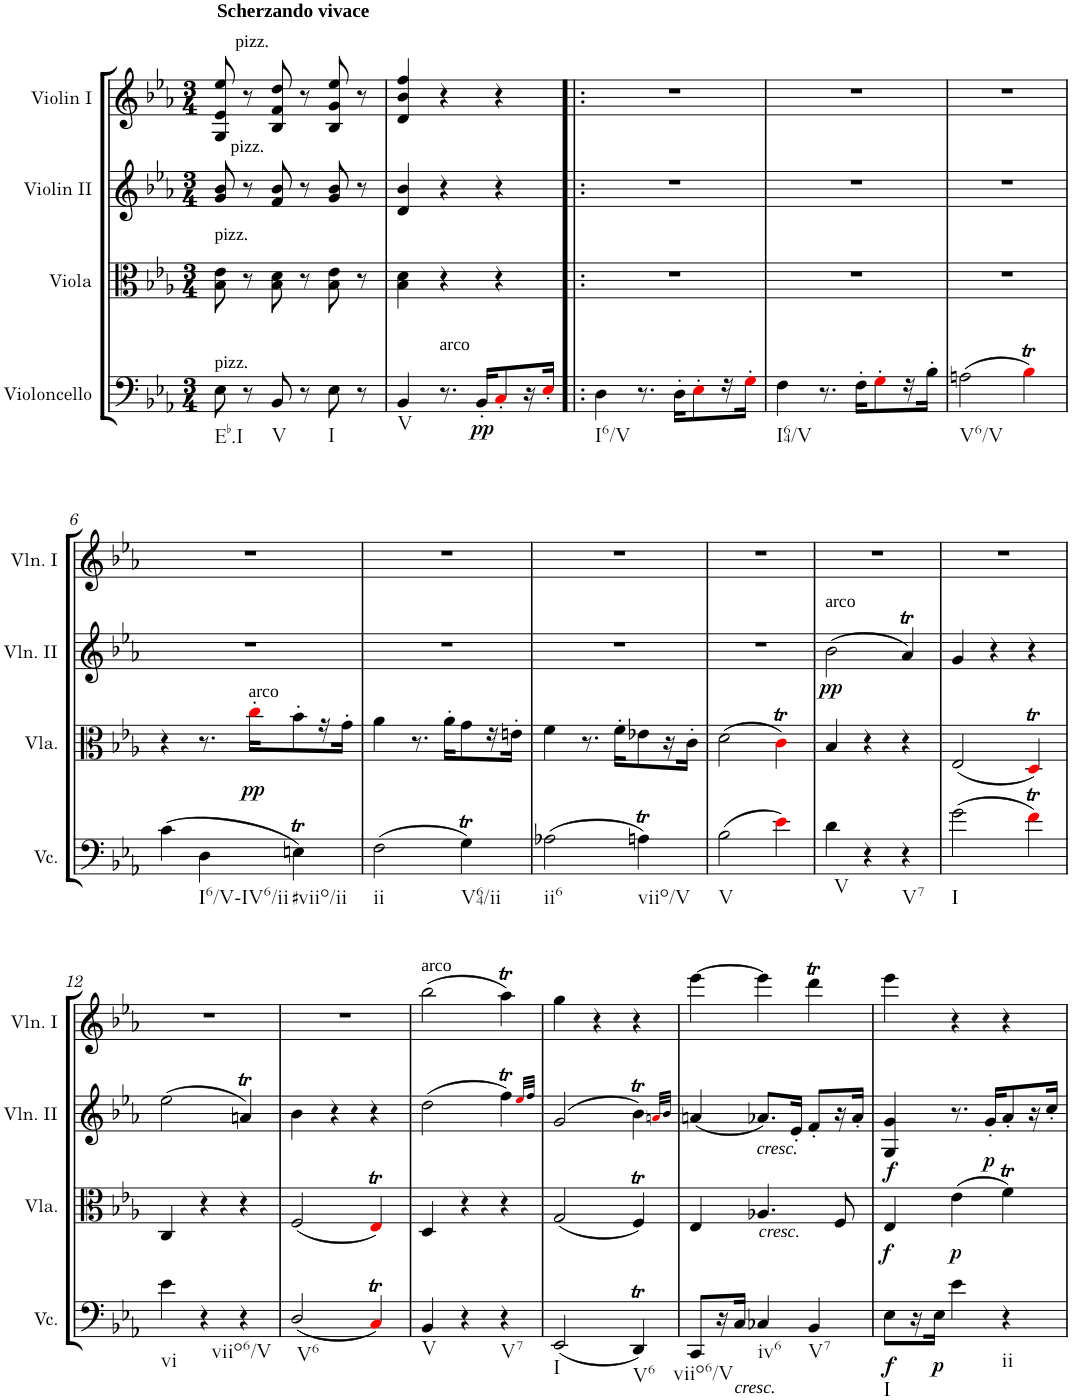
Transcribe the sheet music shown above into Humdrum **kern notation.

**kern	**dynam	**kern	**dynam	**kern	**dynam	**kern
*part4	*part4	*part3	*part3	*part2	*part2	*part1
*staff4	*staff4	*staff3	*staff3	*staff2	*staff2	*staff1
*I"Violoncello	*	*I"Viola	*	*I"Violin II	*	*I"Violin I
*I'Vc.	*	*I'Vla.	*	*I'Vln. II	*	*I'Vln. I
*clefF4	*	*clefC3	*	*clefG2	*	*clefG2
*k[b-e-a-]	*	*k[b-e-a-]	*	*k[b-e-a-]	*	*k[b-e-a-]
*E-:	*	*E-:	*	*E-:	*	*E-:
*M3/4	*	*M3/4	*	*M3/4	*	*M3/4
=1	=1	=1	=1	=1	=1	=1
!	!	!	!	!	!	!LO:TX:a:t=pizz.
!	!	!	!	!	!	!LO:TX:a:B:t=Scherzando vivace
!	!	!	!	!LO:TX:a:t=pizz.	!	!
!	!	!LO:TX:a:t=pizz.	!	!	!	!
!LO:TX:a:t=pizz.	!	!	!	!	!	!
!LO:TX:b:t=Eb.I	!	!	!	!	!	!
8E-\	.	8B-\ 8e-\	.	8g/ 8b-/	.	8G/ 8e-/ 8ee-/
8r	.	8r	.	8r	.	8r
!LO:TX:b:t=V	!	!	!	!	!	!
8BB-/	.	8B-\ 8d\	.	8f/ 8b-/	.	8B-/ 8f/ 8dd/
8r	.	8r	.	8r	.	8r
!LO:TX:b:t=I	!	!	!	!	!	!
8E-\	.	8B-\ 8e-\	.	8g/ 8b-/	.	8B-/ 8g/ 8ee-/
8r	.	8r	.	8r	.	8r
=2	=2	=2	=2	=2	=2	=2
!LO:TX:b:t=V	!	!	!	!	!	!
4BB-/	.	4B-\ 4d\	.	4d/ 4b-/	.	4d/ 4b-/ 4ff/
!LO:TX:a:t=arco	!	!	!	!	!	!
8.r	.	4r	.	4r	.	4r
!	!LO:DY:b	!	!	!	!	!
16BB-'/KL	pp	.	.	.	.	.
8C'i/	.	4r	.	4r	.	4r
16r	.	.	.	.	.	.
16E-'i/JJ	.	.	.	.	.	.
=3!|:	=3!|:	=3!|:	=3!|:	=3!|:	=3!|:	=3!|:
!LO:TX:b:t=I6/V	!	!	!	!	!	!
4D\	.	2.r	.	2.r	.	2.r
8.r	.	.	.	.	.	.
16D'\KL	.	.	.	.	.	.
8E-'i\	.	.	.	.	.	.
16r	.	.	.	.	.	.
16G'i\JJ	.	.	.	.	.	.
=4	=4	=4	=4	=4	=4	=4
!LO:TX:b:t=I64/V	!	!	!	!	!	!
4F\	.	2.r	.	2.r	.	2.r
8.r	.	.	.	.	.	.
16F'\KL	.	.	.	.	.	.
8G'i\	.	.	.	.	.	.
16r	.	.	.	.	.	.
16B-'\JJ	.	.	.	.	.	.
=5	=5	=5	=5	=5	=5	=5
!LO:TX:b:t=V6/V	!	!	!	!	!	!
(2An\	.	2.r	.	2.r	.	2.r
4B-Ti\)	.	.	.	.	.	.
!!LO:LB:g=z
=6	=6	=6	=6	=6	=6	=6
(4c\	.	4r	.	2.r	.	2.r
!LO:TX:b:t=I6/V-IV6/ii	!	!	!	!	!	!
4D\	.	8.r	.	.	.	.
!	!	!LO:TX:a:t=arco	!	!	!	!
!	!	!	!LO:DY:b	!	!	!
.	.	16cc'i\KL	pp	.	.	.
!LO:TX:b:t=#viio/ii	!	!	!	!	!	!
4Ent\)	.	8b-'\	.	.	.	.
.	.	16r	.	.	.	.
.	.	16g'\JJ	.	.	.	.
=7	=7	=7	=7	=7	=7	=7
!LO:TX:b:t=ii	!	!	!	!	!	!
(2F\	.	4a-\	.	2.r	.	2.r
.	.	8.r	.	.	.	.
.	.	16a-'\KL	.	.	.	.
!LO:TX:b:t=V64/ii	!	!	!	!	!	!
4Gt\)	.	8g\	.	.	.	.
.	.	16r	.	.	.	.
.	.	16en'\JJ	.	.	.	.
=8	=8	=8	=8	=8	=8	=8
!LO:TX:b:t=ii6	!	!	!	!	!	!
(2A-X\	.	4f\	.	2.r	.	2.r
.	.	8.r	.	.	.	.
.	.	16f'\KL	.	.	.	.
!LO:TX:b:t=viio/V	!	!	!	!	!	!
4Ant\)	.	8e-X\	.	.	.	.
.	.	16r	.	.	.	.
.	.	16c'\JJ	.	.	.	.
=9	=9	=9	=9	=9	=9	=9
!LO:TX:b:t=V	!	!	!	!	!	!
(2B-\	.	(2d\	.	2.r	.	2.r
4e-i\)	.	4cTi\)	.	.	.	.
=10	=10	=10	=10	=10	=10	=10
!	!	!	!	!LO:TX:a:t=arco	!	!
!LO:TX:b:t=V	!	!	!	!	!	!
!	!	!	!	!	!LO:DY:b	!
4d\	.	4B-/	.	(2b-\	pp	2.r
4r	.	4r	.	.	.	.
!LO:TX:b:t=V7	!	!	!	!	!	!
4r	.	4r	.	4a-T/)	.	.
=11	=11	=11	=11	=11	=11	=11
!LO:TX:b:t=I	!	!	!	!	!	!
(2g\	.	(2E-/	.	4g/	.	2.r
.	.	.	.	4r	.	.
4fTi\)	.	4Dti/)	.	4r	.	.
!!LO:LB:g=z
=12	=12	=12	=12	=12	=12	=12
!LO:TX:b:t=vi	!	!	!	!	!	!
4e-\	.	4C/	.	(2ee-\	.	2.r
4r	.	4r	.	.	.	.
!LO:TX:b:t=viio6/V	!	!	!	!	!	!
4r	.	4r	.	4ant/)	.	.
=13	=13	=13	=13	=13	=13	=13
!LO:TX:b:t=V6	!	!	!	!	!	!
(2D/	.	(2F/	.	4b-\	.	2.r
.	.	.	.	4r	.	.
4CTi/)	.	4E-Ti/)	.	4r	.	.
=14	=14	=14	=14	=14	=14	=14
!	!	!	!	!	!	!LO:TX:a:t=arco
!LO:TX:b:t=V	!	!	!	!	!	!
4BB-/	.	4D/	.	(2dd\	.	(2bb-\
4r	.	4r	.	.	.	.
!LO:TX:b:t=V7	!	!	!	!	!	!
4r	.	4r	.	4ffT\)	.	4aa-T\)
.	.	.	.	32qee-i/LLL	.	.
.	.	.	.	32qff/JJJ	.	.
=15	=15	=15	=15	=15	=15	=15
!LO:TX:b:t=I	!	!	!	!	!	!
(2EE-/	.	(2G/	.	(2g/	.	4gg\
.	.	.	.	.	.	4r
!LO:TX:b:t=V6	!	!	!	!	!	!
4DDt/)	.	4FT/)	.	4b-T\)	.	4r
.	.	.	.	32qani/LLL	.	.
.	.	.	.	32qb-/JJJ	.	.
=16	=16	=16	=16	=16	=16	=16
!LO:TX:b:t=viio6/V	!	!	!	!	!	!
8CC/L	.	4E-/	.	(4an/	.	[4eee-\
16r	.	.	.	.	.	.
!LO:TX:b:i:t=cresc.	!	!	!	!	!	!
16C/JJ	.	.	.	.	.	.
!	!	!	!	!LO:TX:b:i:t=cresc.	!	!
!	!	!LO:TX:b:i:t=cresc.	!	!	!	!
!LO:TX:b:t=iv6	!	!	!	!	!	!
4C-X/	.	4.A-X/	.	8.a-X/L)	.	4eee-\]
.	.	.	.	16e-'/Jk	.	.
!LO:TX:b:t=V7	!	!	!	!	!	!
4BB-/	.	.	.	8f'/L	.	4dddt\
.	.	8F/	.	16r	.	.
.	.	.	.	16a-'/JJ	.	.
=17	=17	=17	=17	=17	=17	=17
!LO:TX:b:t=I	!	!	!	!	!	!
!	!LO:DY:b	!	!LO:DY:b	!	!	!
!	!	!	!LO:DY:n=1:a	!	!	!
8E-\L	f	4E-/	f f	4G/ 4g/	.	4eee-\
16r	.	.	.	.	.	.
!	!LO:DY:b	!	!	!	!	!
16E-\JJ	p	.	.	.	.	.
!	!	!	!LO:DY:n=2:b	!	!	!
4e-\	.	(4e-\	p	8.r	.	4r
!	!	!	!	!	!LO:DY:b	!
.	.	.	.	16g'/KL	p	.
!LO:TX:b:t=ii	!	!	!	!	!	!
4r	.	4fT\)	.	8a-'/	.	4r
.	.	.	.	16r	.	.
.	.	.	.	16cc'/JJ	.	.
=	=	=	=	=	=	=
*-	*-	*-	*-	*-	*-	*-
